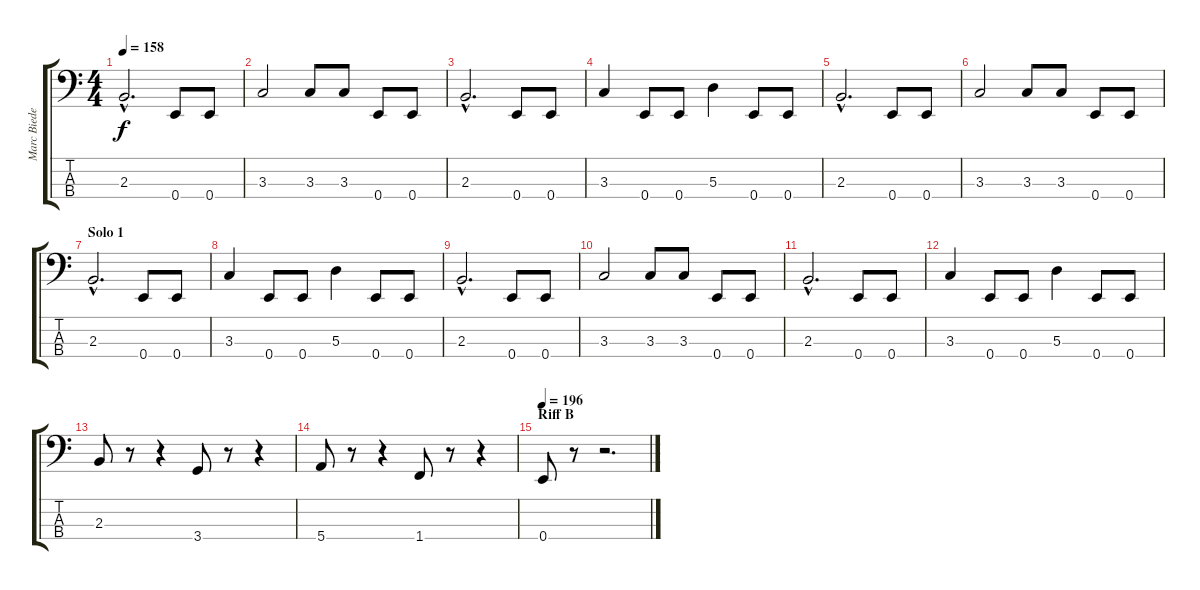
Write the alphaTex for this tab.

\track ("Marc Biedermann" "Marc Biede") {instrument electricbasspick}
\staff {score tabs}
\tuning (G2 D2 A1 E1) {hide}
\ts (4 4)
\tempo 158
\clef f4
\ks c
2.3{hac}.2{d dy f} 0.4.8 0.4.8 |
3.3.2 3.3.8 3.3.8 0.4.8 0.4.8 |
2.3{hac}.2{d} 0.4.8 0.4.8 |
3.3.4 0.4.8 0.4.8 5.3.4 0.4.8 0.4.8 |
2.3{hac}.2{d} 0.4.8 0.4.8 |
3.3.2 3.3.8 3.3.8 0.4.8 0.4.8 |
\section ("" "Solo 1")
2.3{hac}.2{d} 0.4.8 0.4.8 |
3.3.4 0.4.8 0.4.8 5.3.4 0.4.8 0.4.8 |
2.3{hac}.2{d} 0.4.8 0.4.8 |
3.3.2 3.3.8 3.3.8 0.4.8 0.4.8 |
2.3{hac}.2{d} 0.4.8 0.4.8 |
3.3.4 0.4.8 0.4.8 5.3.4 0.4.8 0.4.8 |
2.3.8 r.8 r.4 3.4.8 r.8 r.4 |
5.4.8 r.8 r.4 1.4.8 r.8 r.4 |
\section ("" "Riff B")
\tempo 196
0.4.8 r.8 r.2{d}
